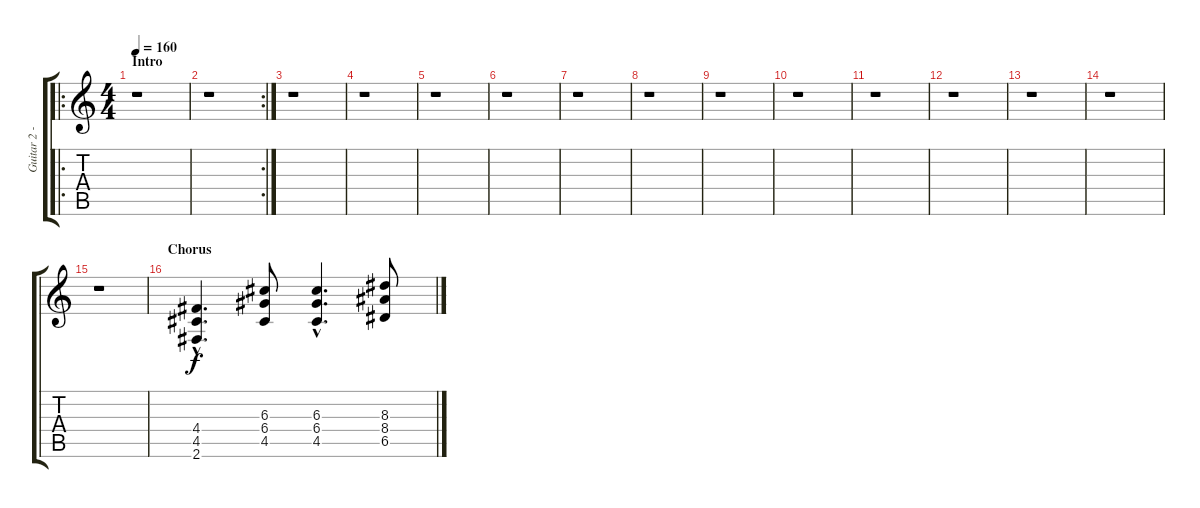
\track ("Guitar 2 - Distortion" "Guitar 2 -") {instrument distortionguitar}
\staff {score tabs}
\tuning (E4 B3 G3 D3 A2 E2) {hide}
\ro
\ts (4 4)
\section ("" "Intro")
\tempo 160
\clef g2
\ks c
r.1{dy f instrument distortionguitar} |
\rc 2
r.1 |
r.1 |
r.1 |
r.1 |
r.1 |
r.1 |
r.1 |
r.1 |
r.1 |
r.1 |
r.1 |
r.1 |
r.1 |
r.1 |
\section ("" "Chorus")
(4.4{hac} 4.5{hac} 2.6{hac}).4{d} (6.3 6.4 4.5).8 (6.3{hac} 6.4{hac} 4.5{hac}).4{d} (8.3 8.4 6.5).8
